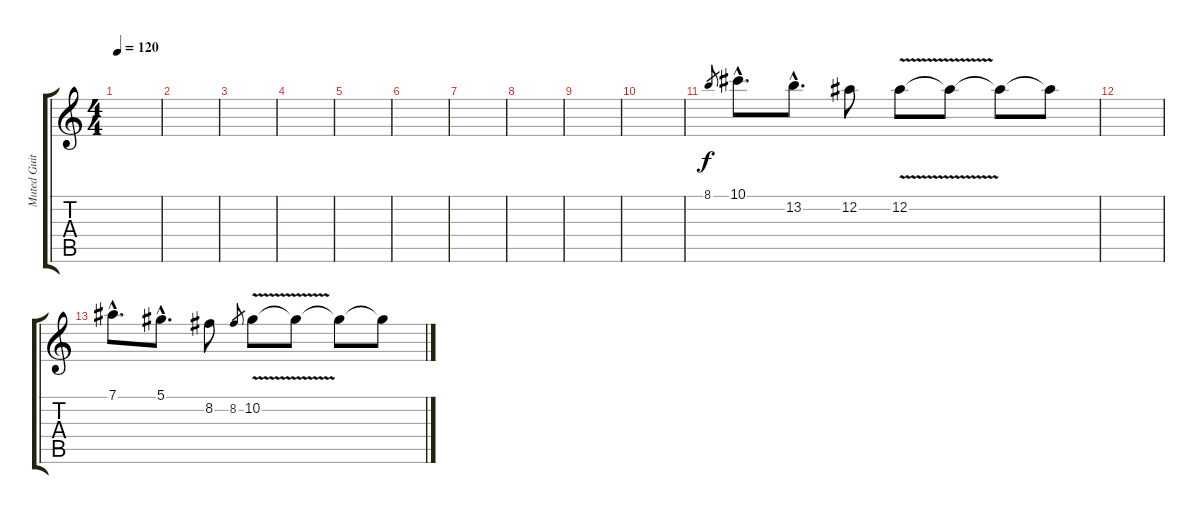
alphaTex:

\track ("Muted Guitar2 - Vocals2" "Muted Guit") {instrument electricguitarmuted}
\staff {score tabs}
\tuning (Eb4 Bb3 Gb3 Db3 Ab2 Eb2) {hide}
\ts (4 4)
\tempo 120
\clef g2
\ks c
|
|
|
|
|
|
|
|
|
|
8.1.8{gr} 10.1{hac}.8{d volume 16 balance 8 instrument sopranosax} 13.2{hac}.8{d} 12.2.8 12.2{v}.8 12.2{t}.8 12.2{t}.8 12.2{t}.8 |
|
7.1{hac}.8{d volume 16 balance 8 instrument sopranosax} 5.1{hac}.8{d} 8.2.8 8.2.8{gr} 10.2{v}.8 10.2{t}.8 10.2{t}.8 10.2{t}.8
